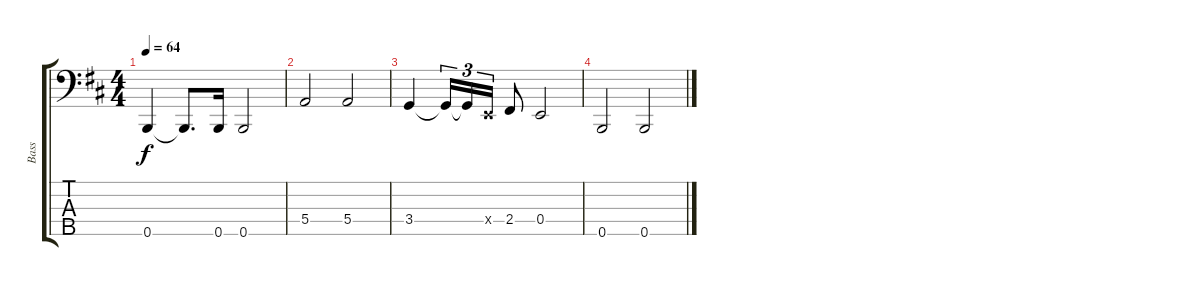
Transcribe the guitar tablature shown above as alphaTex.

\track ("Bass" "Bass") {instrument electricbasspick}
\staff {score tabs}
\tuning (G2 D2 A1 E1 B0) {hide}
\ts (4 4)
\tempo 64
\clef f4
\ks d
0.5.4{dy f} 0.5{t}.8{d} 0.5.16 0.5.2 |
5.4.2{volume 4} 5.4.2 |
3.4.4 3.4{t}.16{tu (3 2)} 3.4{t}.16{tu (3 2)} 0.4{x}.16{tu (3 2)} 2.4.8 0.4.2{volume 4} |
0.5.2{volume 8} 0.5.2
